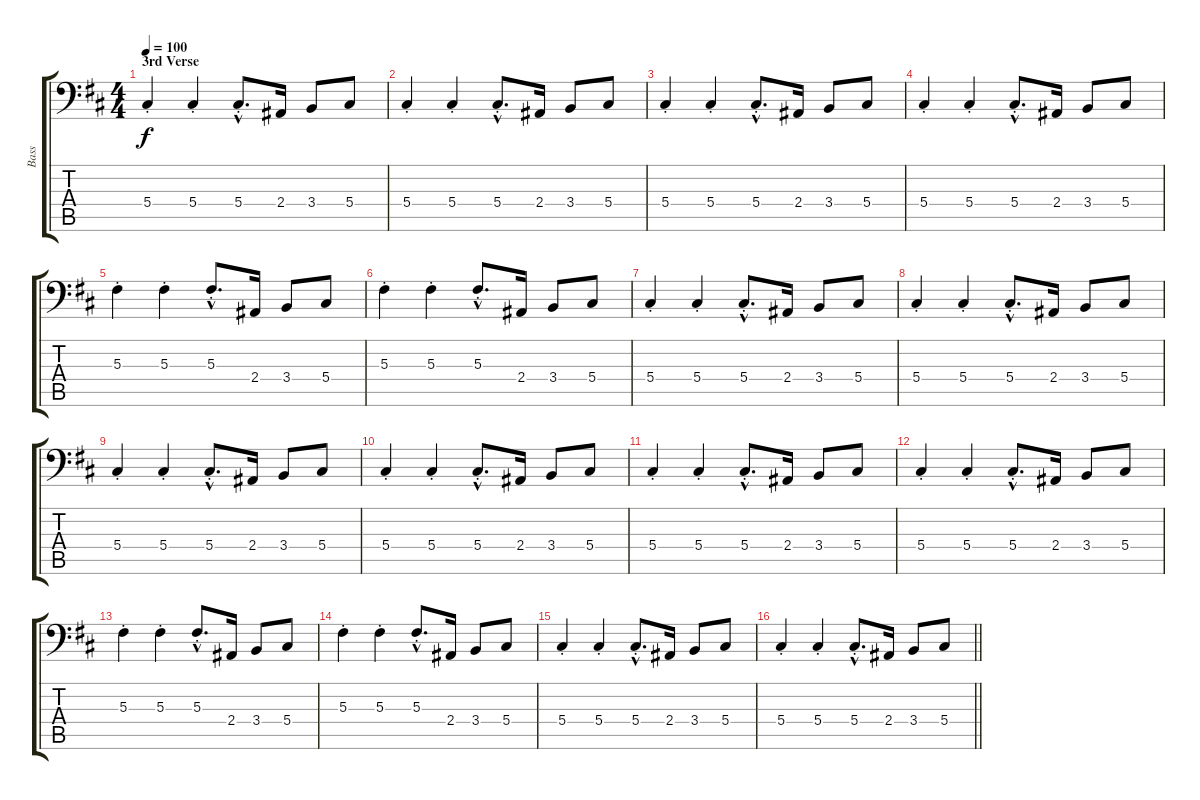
\track ("Bass" "Bass") {instrument electricbassfinger}
\staff {score tabs}
\tuning (B2 Gb2 Db2 Ab1 Eb1 Bb0) {hide}
\ts (4 4)
\section ("" "3rd Verse")
\tempo 100
\clef f4
\ks d
5.4{st}.4{dy f} 5.4{st}.4 5.4{hac st}.8{d} 2.4.16 3.4.8 5.4.8 |
5.4{st}.4 5.4{st}.4 5.4{hac st}.8{d} 2.4.16 3.4.8 5.4.8 |
5.4{st}.4 5.4{st}.4 5.4{hac st}.8{d} 2.4.16 3.4.8 5.4.8 |
5.4{st}.4 5.4{st}.4 5.4{hac st}.8{d} 2.4.16 3.4.8 5.4.8 |
5.3{st}.4 5.3{st}.4 5.3{hac st}.8{d} 2.4.16 3.4.8 5.4.8 |
5.3{st}.4 5.3{st}.4 5.3{hac st}.8{d} 2.4.16 3.4.8 5.4.8 |
5.4{st}.4 5.4{st}.4 5.4{hac st}.8{d} 2.4.16 3.4.8 5.4.8 |
5.4{st}.4 5.4{st}.4 5.4{hac st}.8{d} 2.4.16 3.4.8 5.4.8 |
5.4{st}.4 5.4{st}.4 5.4{hac st}.8{d} 2.4.16 3.4.8 5.4.8 |
5.4{st}.4 5.4{st}.4 5.4{hac st}.8{d} 2.4.16 3.4.8 5.4.8 |
5.4{st}.4 5.4{st}.4 5.4{hac st}.8{d} 2.4.16 3.4.8 5.4.8 |
5.4{st}.4 5.4{st}.4 5.4{hac st}.8{d} 2.4.16 3.4.8 5.4.8 |
5.3{st}.4 5.3{st}.4 5.3{hac st}.8{d} 2.4.16 3.4.8 5.4.8 |
5.3{st}.4 5.3{st}.4 5.3{hac st}.8{d} 2.4.16 3.4.8 5.4.8 |
5.4{st}.4 5.4{st}.4 5.4{hac st}.8{d} 2.4.16 3.4.8 5.4.8 |
\barLineRight lightlight
5.4{st}.4 5.4{st}.4 5.4{hac st}.8{d} 2.4.16 3.4.8 5.4.8
